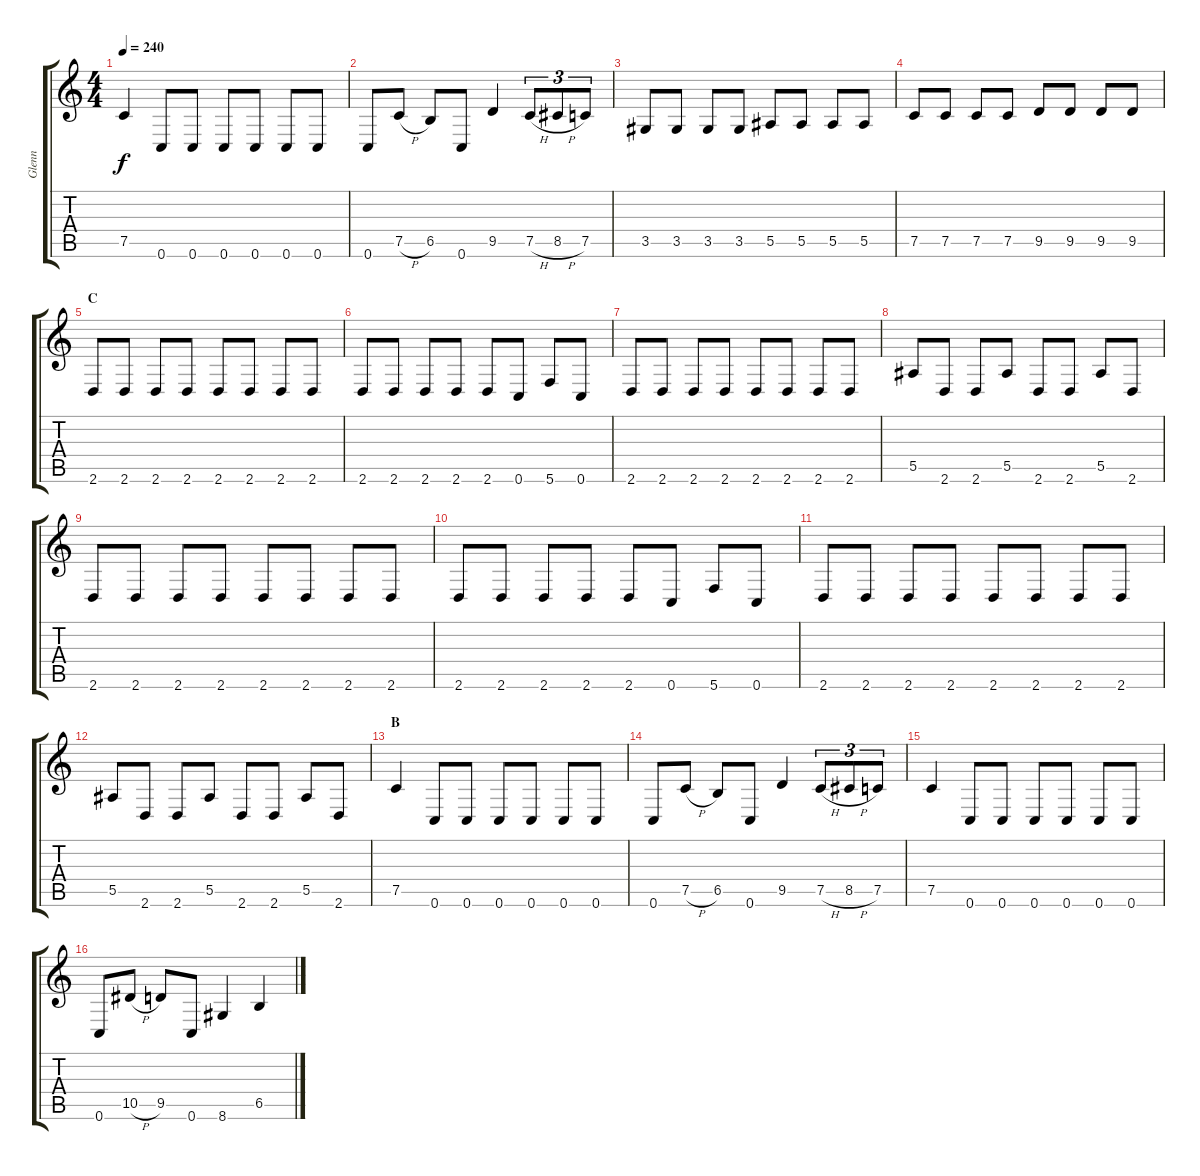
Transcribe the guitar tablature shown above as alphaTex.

\track ("Glenn" "Glenn") {instrument distortionguitar}
\staff {score tabs}
\tuning (C4 G3 Eb3 Bb2 F2 C2) {hide}
\ts (4 4)
\tempo 240
\clef g2
\ks c
7.5.4{dy f} 0.6.8 0.6.8 0.6.8 0.6.8 0.6.8 0.6.8 |
0.6.8 7.5{h}.8 6.5.8 0.6.8 9.5.4 7.5{h}.8{tu (3 2)} 8.5{h}.8{tu (3 2)} 7.5.8{tu (3 2)} |
3.5.8 3.5.8 3.5.8 3.5.8 5.5.8 5.5.8 5.5.8 5.5.8 |
7.5.8 7.5.8 7.5.8 7.5.8 9.5.8 9.5.8 9.5.8 9.5.8 |
\section ("" "C")
2.6.8 2.6.8 2.6.8 2.6.8 2.6.8 2.6.8 2.6.8 2.6.8 |
2.6.8 2.6.8 2.6.8 2.6.8 2.6.8 0.6.8 5.6.8 0.6.8 |
2.6.8 2.6.8 2.6.8 2.6.8 2.6.8 2.6.8 2.6.8 2.6.8 |
5.5.8 2.6.8 2.6.8 5.5.8 2.6.8 2.6.8 5.5.8 2.6.8 |
2.6.8 2.6.8 2.6.8 2.6.8 2.6.8 2.6.8 2.6.8 2.6.8 |
2.6.8 2.6.8 2.6.8 2.6.8 2.6.8 0.6.8 5.6.8 0.6.8 |
2.6.8 2.6.8 2.6.8 2.6.8 2.6.8 2.6.8 2.6.8 2.6.8 |
5.5.8 2.6.8 2.6.8 5.5.8 2.6.8 2.6.8 5.5.8 2.6.8 |
\section ("" "B")
7.5.4 0.6.8 0.6.8 0.6.8 0.6.8 0.6.8 0.6.8 |
0.6.8 7.5{h}.8 6.5.8 0.6.8 9.5.4 7.5{h}.8{tu (3 2)} 8.5{h}.8{tu (3 2)} 7.5.8{tu (3 2)} |
7.5.4 0.6.8 0.6.8 0.6.8 0.6.8 0.6.8 0.6.8 |
0.6.8 10.5{h}.8 9.5.8 0.6.8 8.6.4 6.5.4
